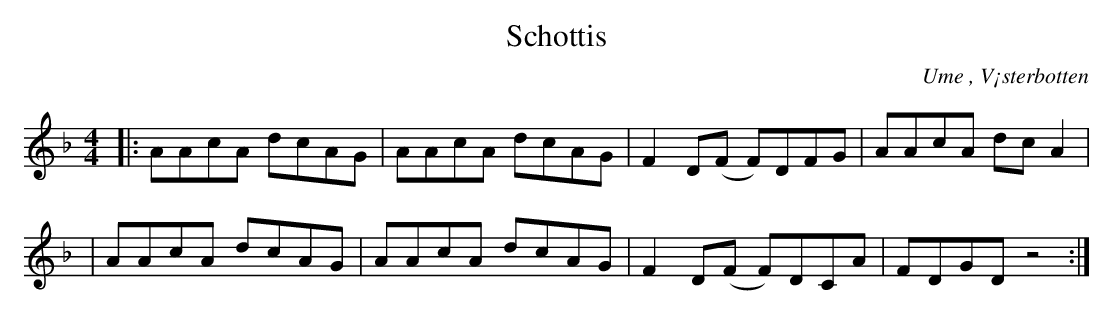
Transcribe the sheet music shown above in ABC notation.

X:1
T:Schottis
O:Ume , V¡sterbotten
M:4/4
L:1/8
K:Dm
|: AAcA dcAG | AAcA dcAG | F2D(F F)DFG | AAcA dcA2 |
| AAcA dcAG | AAcA dcAG | F2D(F F)DCA | FDGD z4 :|
